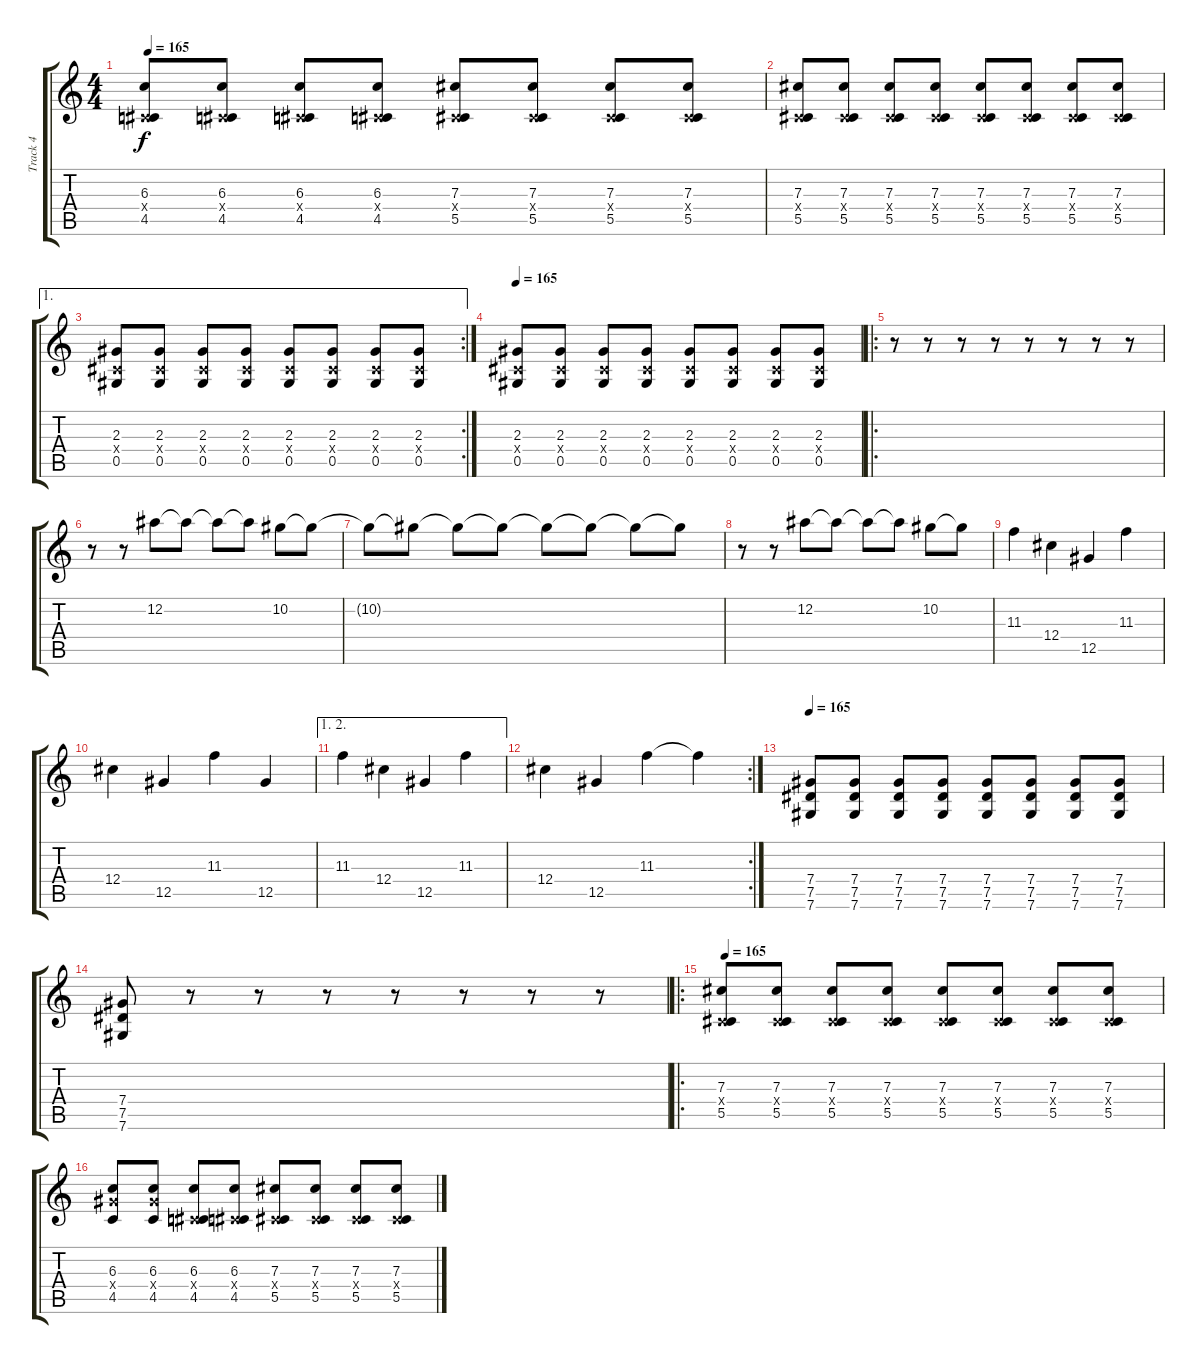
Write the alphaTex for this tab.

\track ("Track 4" "Track 4") {instrument distortionguitar}
\staff {score tabs}
\tuning (Eb4 Bb3 Gb3 Db3 Ab2 Db2) {hide}
\ts (4 4)
\tempo 165
\clef g2
\ks c
(6.3 0.4{x} 4.5).8{dy f} (6.3 0.4{x} 4.5).8 (6.3 0.4{x} 4.5).8 (6.3 0.4{x} 4.5).8 (7.3 0.4{x} 5.5).8 (7.3 0.4{x} 5.5).8 (7.3 0.4{x} 5.5).8 (7.3 0.4{x} 5.5).8 |
(7.3 0.4{x} 5.5).8 (7.3 0.4{x} 5.5).8 (7.3 0.4{x} 5.5).8 (7.3 0.4{x} 5.5).8 (7.3 0.4{x} 5.5).8 (7.3 0.4{x} 5.5).8 (7.3 0.4{x} 5.5).8 (7.3 0.4{x} 5.5).8 |
\ae 1
\rc 2
(2.3 0.4{x} 0.5).8 (2.3 0.4{x} 0.5).8 (2.3 0.4{x} 0.5).8 (2.3 0.4{x} 0.5).8 (2.3 0.4{x} 0.5).8 (2.3 0.4{x} 0.5).8 (2.3 0.4{x} 0.5).8 (2.3 0.4{x} 0.5).8 |
\tempo 165
(2.3 0.4{x} 0.5).8 (2.3 0.4{x} 0.5).8 (2.3 0.4{x} 0.5).8 (2.3 0.4{x} 0.5).8 (2.3 0.4{x} 0.5).8 (2.3 0.4{x} 0.5).8 (2.3 0.4{x} 0.5).8 (2.3 0.4{x} 0.5).8 |
\ro
r.8{instrument electricguitarmuted} r.8 r.8 r.8 r.8 r.8 r.8 r.8 |
r.8 r.8 12.2.8 12.2{t}.8 12.2{t}.8 12.2{t}.8 10.2.8 10.2{t}.8 |
10.2{t}.8 10.2{t}.8 10.2{t}.8 10.2{t}.8 10.2{t}.8 10.2{t}.8 10.2{t}.8 10.2{t}.8 |
r.8 r.8 12.2.8 12.2{t}.8 12.2{t}.8 12.2{t}.8 10.2.8 10.2{t}.8 |
11.3.4 12.4.4 12.5.4 11.3.4 |
12.4.4 12.5.4 11.3.4 12.5.4 |
\ae (1 2)
11.3.4 12.4.4 12.5.4 11.3.4 |
\rc 2
12.4.4 12.5.4 11.3.4 11.3{t}.4 |
\tempo 165
(7.4 7.5 7.6).8{instrument electricguitarmuted} (7.4 7.5 7.6).8 (7.4 7.5 7.6).8 (7.4 7.5 7.6).8 (7.4 7.5 7.6).8 (7.4 7.5 7.6).8 (7.4 7.5 7.6).8 (7.4 7.5 7.6).8 |
(7.4 7.5 7.6).8{instrument distortionguitar} r.8 r.8 r.8 r.8 r.8 r.8 r.8 |
\ro
\tempo 165
(7.3 0.4{x} 5.5).8 (7.3 0.4{x} 5.5).8 (7.3 0.4{x} 5.5).8 (7.3 0.4{x} 5.5).8 (7.3 0.4{x} 5.5).8 (7.3 0.4{x} 5.5).8 (7.3 0.4{x} 5.5).8 (7.3 0.4{x} 5.5).8 |
(6.3 7.4{x} 4.5).8 (6.3 7.4{x} 4.5).8 (6.3 0.4{x} 4.5).8 (6.3 0.4{x} 4.5).8 (7.3 0.4{x} 5.5).8 (7.3 0.4{x} 5.5).8 (7.3 0.4{x} 5.5).8 (7.3 0.4{x} 5.5).8
